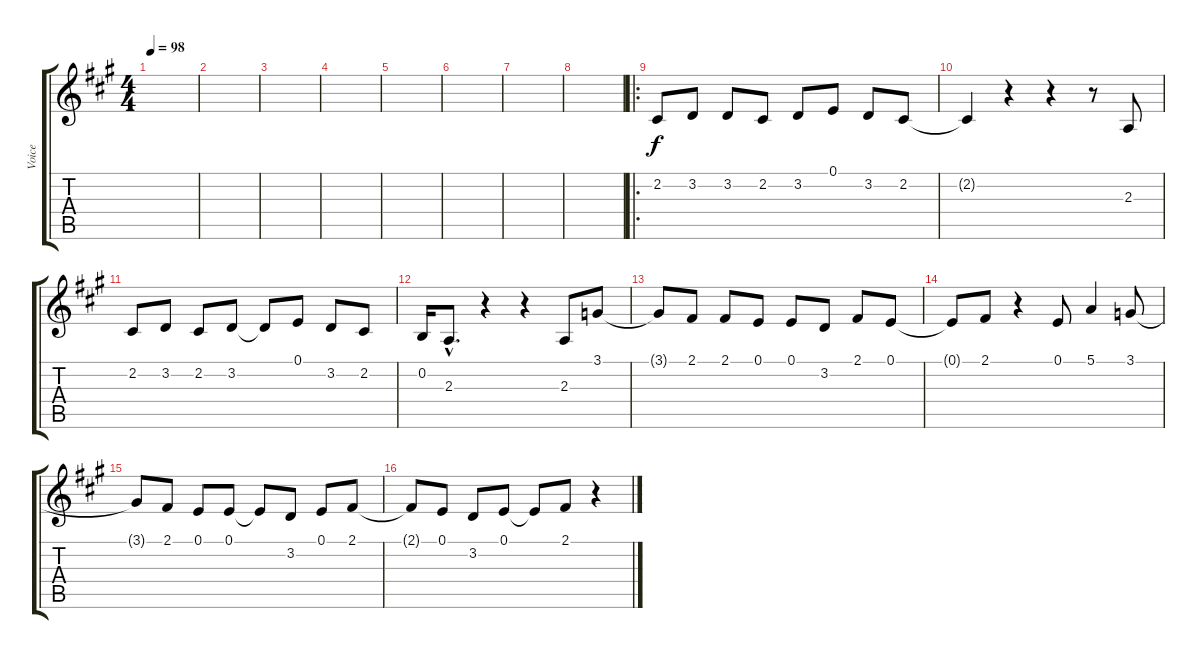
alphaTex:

\track ("Voice" "Voice") {instrument tangoaccordion}
\staff {score tabs}
\tuning (E4 B3 G3 D3 A2 E2) {hide}
\ts (4 4)
\tempo 98
\clef g2
\ks a
|
|
|
|
|
|
|
|
\ro
2.2.8 3.2.8 3.2.8 2.2.8 3.2.8 0.1.8 3.2.8 2.2.8 |
2.2{t}.4 r.4 r.4 r.8 2.3.8 |
2.2.8 3.2.8 2.2.8 3.2.8 3.2{t}.8 0.1.8 3.2.8 2.2.8 |
0.2.16 2.3{hac}.8{d} r.4 r.4 2.3.8 3.1.8 |
3.1{t}.8 2.1.8 2.1.8 0.1.8 0.1.8 3.2.8 2.1.8 0.1.8 |
0.1{t}.8 2.1.8 r.4 0.1.8 5.1.4 3.1.8 |
3.1{t}.8 2.1.8 0.1.8 0.1.8 0.1{t}.8 3.2.8 0.1.8 2.1.8 |
2.1{t}.8 0.1.8 3.2.8 0.1.8 0.1{t}.8 2.1.8 r.4
